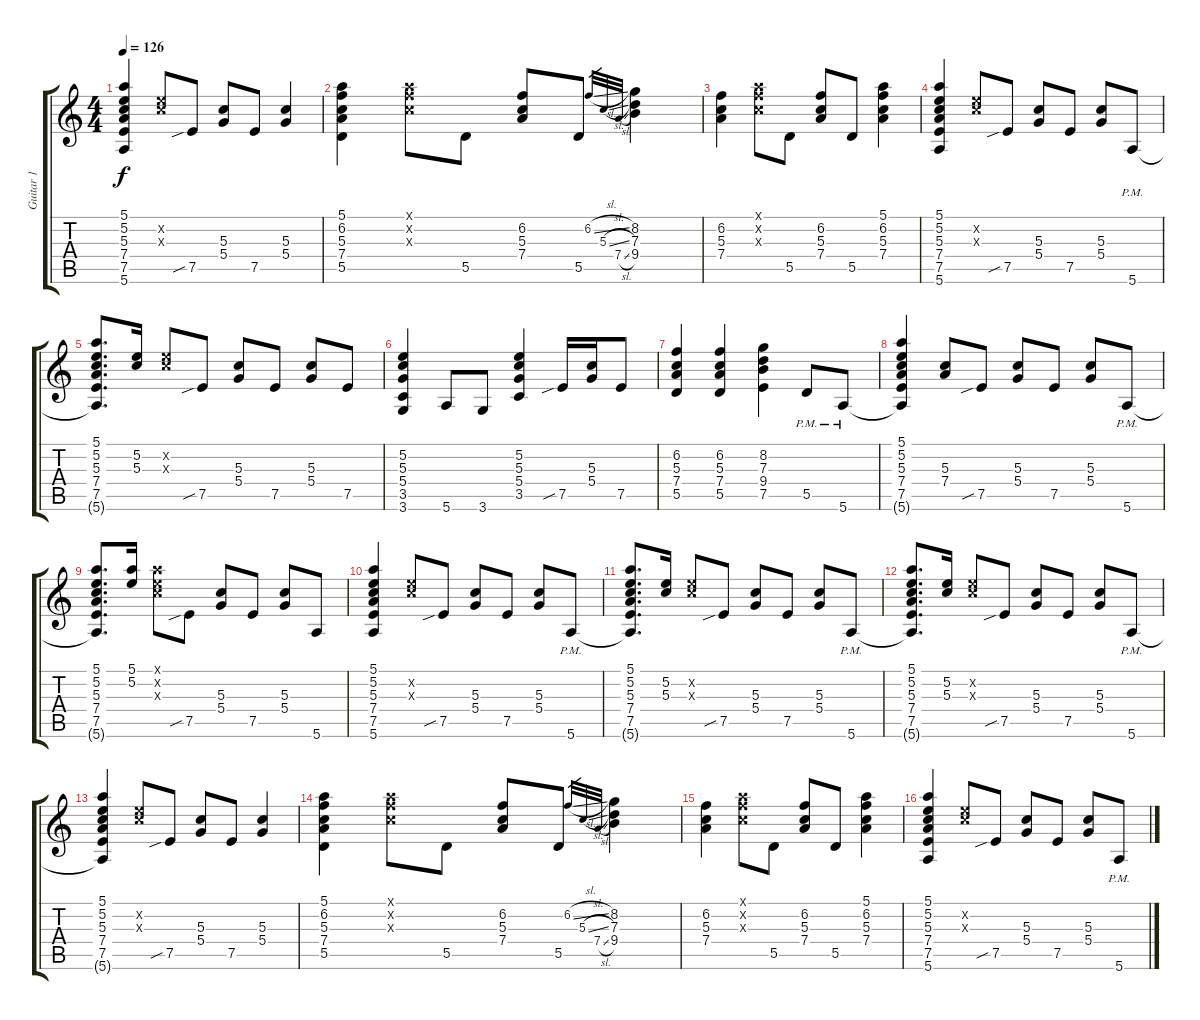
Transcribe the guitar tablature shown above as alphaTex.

\track ("Guitar 1" "Guitar 1") {instrument distortionguitar}
\staff {score tabs}
\tuning (E4 B3 G3 D3 A2 E2) {hide}
\ts (4 4)
\tempo 126
\clef g2
\ks c
(5.1 5.2 5.3 7.4 7.5 5.6{t}).4{dy f} (5.2{x} 5.3{x}).8 7.5{sib}.8 (5.3 5.4).8 7.5.8 (5.3 5.4).4 |
(5.1 6.2 5.3 7.4 5.5).4 (5.1{x} 6.2{x} 5.3{x}).8 5.5.8 (6.2 5.3 7.4).8 5.5.8 6.2{sl}.32{gr} 5.3{sl}.32{gr} 7.4{sl}.32{gr} (8.2 7.3 9.4).4 |
(6.2 5.3 7.4).4 (5.1{x} 6.2{x} 5.3{x}).8 5.5.8 (6.2 5.3 7.4).8 5.5.8 (5.1 6.2 5.3 7.4).4 |
(5.1 5.2 5.3 7.4 7.5 5.6).4 (5.2{x} 5.3{x}).8 7.5{sib}.8 (5.3 5.4).8 7.5.8 (5.3 5.4).8 5.6{pm}.8 |
(5.1 5.2 5.3 7.4 7.5 5.6{t}).8{d} (5.2 5.3).16 (5.2{x} 5.3{x}).8 7.5{sib}.8 (5.3 5.4).8 7.5.8 (5.3 5.4).8 7.5.8 |
(5.2 5.3 5.4 3.5 3.6).4 5.6.8 3.6.8 (5.2 5.3 5.4 3.5).4 7.5{sib}.16 (5.3 5.4).16 7.5.8 |
(6.2 5.3 7.4 5.5).4 (6.2 5.3 7.4 5.5).4 (8.2 7.3 9.4 7.5).4 5.5{pm}.8 5.6{pm}.8 |
(5.1 5.2 5.3 7.4 7.5 5.6{t}).4 (5.3 7.4).8 7.5{sib}.8 (5.3 5.4).8 7.5.8 (5.3 5.4).8 5.6{pm}.8 |
(5.1 5.2 5.3 7.4 7.5 5.6{t}).8{d} (5.1 5.2).16 (5.1{x} 5.2{x} 5.3{x}).8 7.5{sib}.8 (5.3 5.4).8 7.5.8 (5.3 5.4).8 5.6.8 |
(5.1 5.2 5.3 7.4 7.5 5.6).4 (5.2{x} 5.3{x}).8 7.5{sib}.8 (5.3 5.4).8 7.5.8 (5.3 5.4).8 5.6{pm}.8 |
(5.1 5.2 5.3 7.4 7.5 5.6{t}).8{d} (5.2 5.3).16 (5.2{x} 5.3{x}).8 7.5{sib}.8 (5.3 5.4).8 7.5.8 (5.3 5.4).8 5.6{pm}.8 |
(5.1 5.2 5.3 7.4 7.5 5.6{t}).8{d} (5.2 5.3).16 (5.2{x} 5.3{x}).8 7.5{sib}.8 (5.3 5.4).8 7.5.8 (5.3 5.4).8 5.6{pm}.8 |
(5.1 5.2 5.3 7.4 7.5 5.6{t}).4 (5.2{x} 5.3{x}).8 7.5{sib}.8 (5.3 5.4).8 7.5.8 (5.3 5.4).4 |
(5.1 6.2 5.3 7.4 5.5).4 (5.1{x} 6.2{x} 5.3{x}).8 5.5.8 (6.2 5.3 7.4).8 5.5.8 6.2{sl}.32{gr} 5.3{sl}.32{gr} 7.4{sl}.32{gr} (8.2 7.3 9.4).4 |
(6.2 5.3 7.4).4 (5.1{x} 6.2{x} 5.3{x}).8 5.5.8 (6.2 5.3 7.4).8 5.5.8 (5.1 6.2 5.3 7.4).4 |
(5.1 5.2 5.3 7.4 7.5 5.6).4 (5.2{x} 5.3{x}).8 7.5{sib}.8 (5.3 5.4).8 7.5.8 (5.3 5.4).8 5.6{pm}.8
